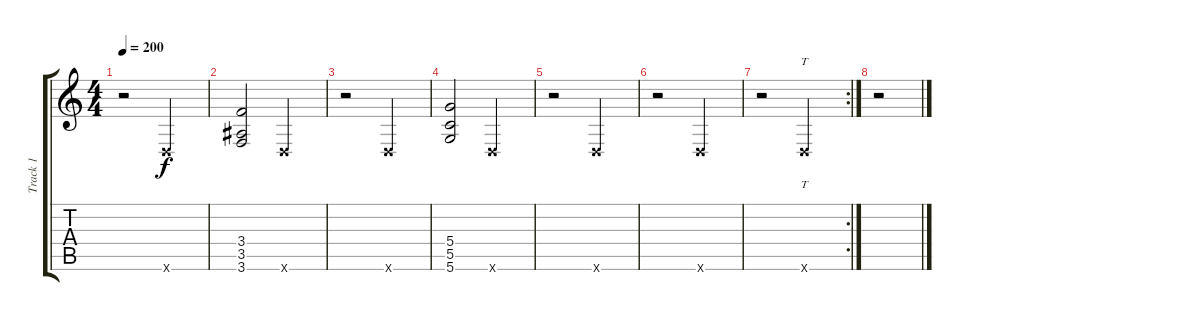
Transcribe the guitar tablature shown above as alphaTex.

\track ("Track 1" "Track 1") {instrument acousticguitarsteel}
\staff {score tabs}
\tuning (D4 A3 G3 D3 G2 D2) {hide}
\ts (4 4)
\tempo 200
\clef g2
\ks c
r.2{dy f} 0.6{x}.2 |
(3.4 3.5 3.6).2 0.6{x}.2 |
r.2 0.6{x}.2 |
(5.4 5.5 5.6).2 0.6{x}.2 |
r.2 0.6{x}.2 |
r.2 0.6{x}.2 |
\rc 2
r.2 0.6{x}.2{tt} |
r.2
